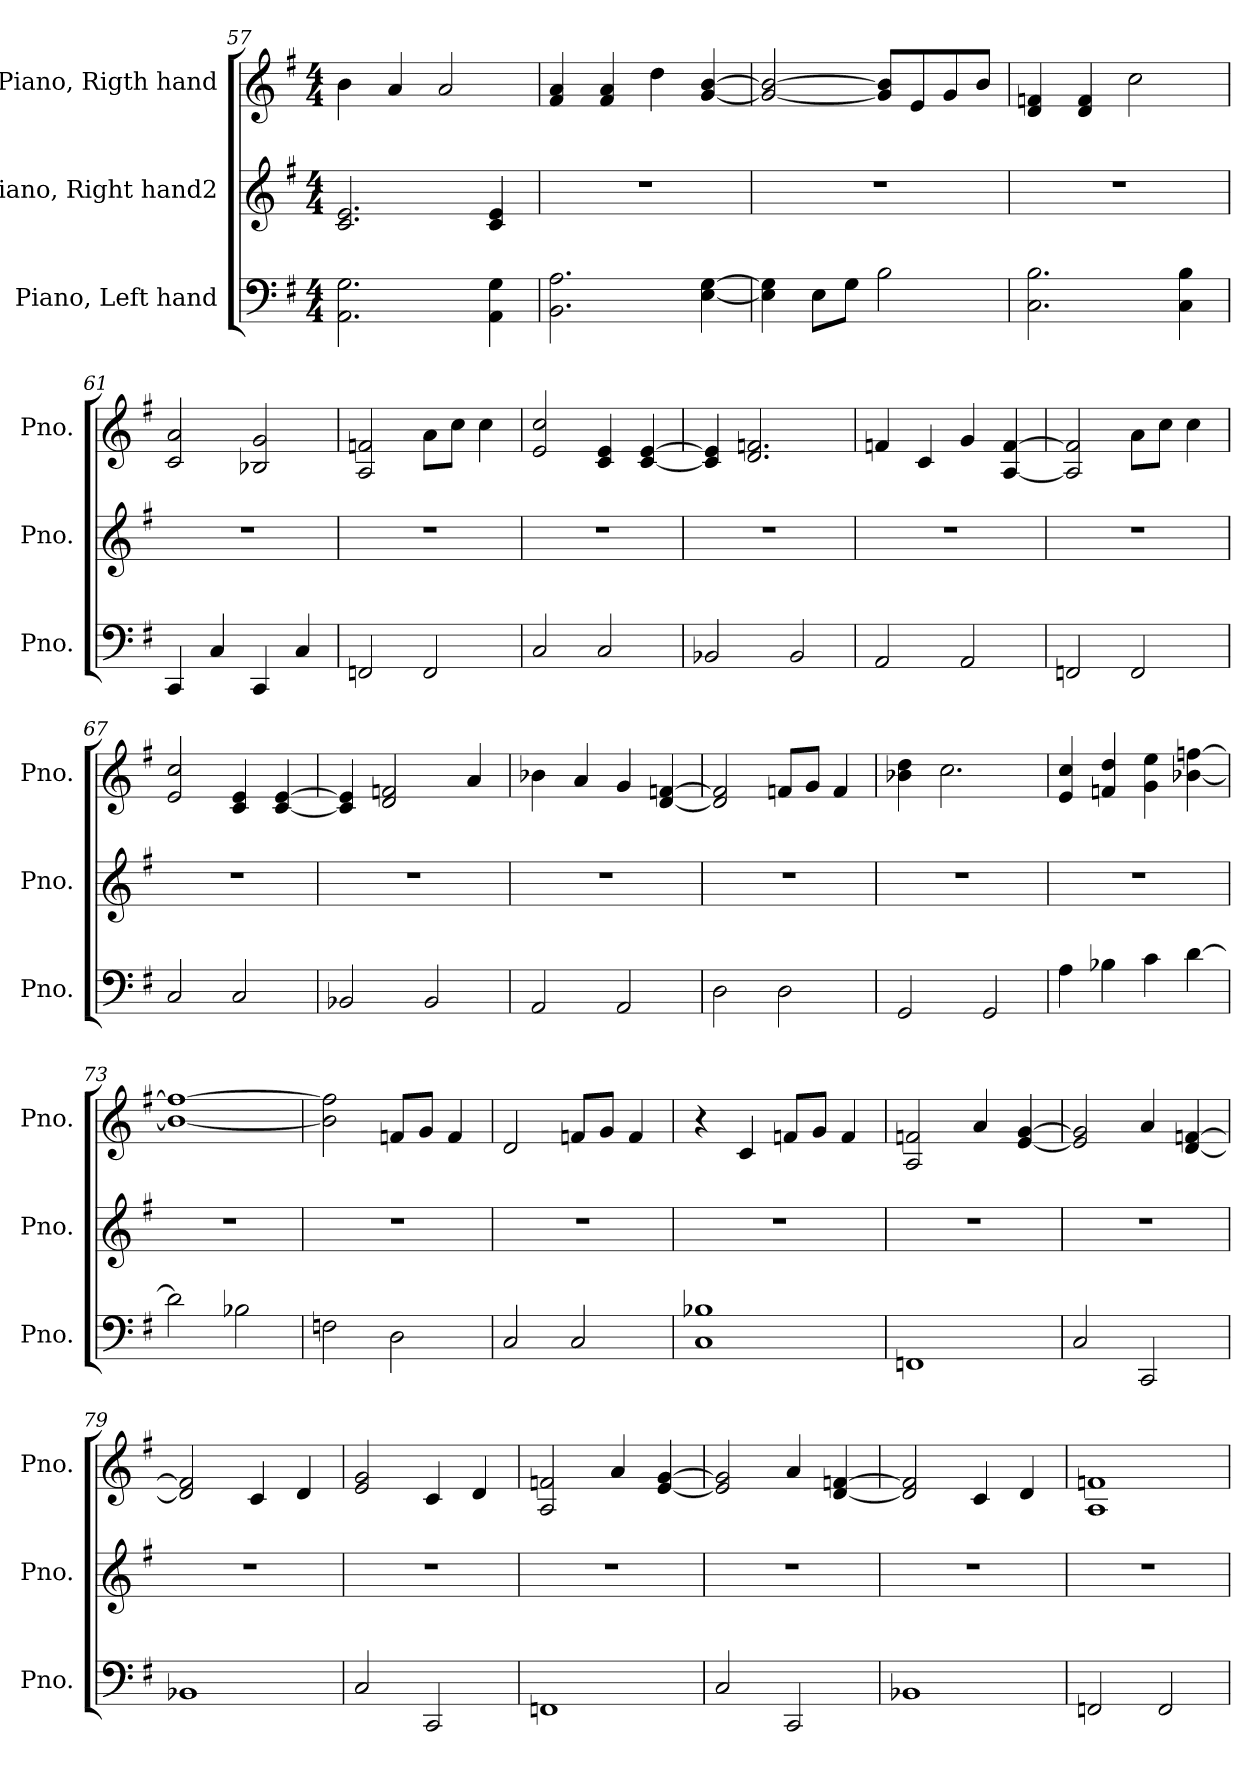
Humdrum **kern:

**kern	**kern	**kern
*part3	*part2	*part1
*staff3	*staff2	*staff1
*I"Piano, Left hand	*I"Piano, Right hand2	*I"Piano, Rigth hand
*I'Pno.	*I'Pno.	*I'Pno.
*clefF4	*clefG2	*clefG2
*k[f#]	*k[f#]	*k[f#]
*M4/4	*M4/4	*M4/4
=57	=57	=57
2.AA\ 2.G\	2.c/ 2.e/	4b\
.	.	4a/
.	.	2a/
4AA\ 4G\	4c/ 4e/	.
=58	=58	=58
2.BB\ 2.A\	1r	4f#/ 4a/
.	.	4f#/ 4a/
.	.	4dd\
[4E\ [4G\	.	[4g/ [4b/
!!LO:PB:g=z
=59	=59	=59
4E\] 4G\]	1r	2g/_ 2b/_
8E\L	.	.
8G\J	.	.
2B\	.	8g/] 8b/]L
.	.	8e/
.	.	8g/
.	.	8b/J
=60	=60	=60
2.C\ 2.B\	1r	4d/ 4fn/
.	.	4d/ 4f/
.	.	2cc\
4C\ 4B\	.	.
=61	=61	=61
4CC/	1r	2c/ 2a/
4C/	.	.
4CC/	.	2B-X/ 2g/
4C/	.	.
=62	=62	=62
2FFn/	1r	2A/ 2fn/
2FF/	.	8a\L
.	.	8cc\J
.	.	4cc\
=63	=63	=63
2C/	1r	2e/ 2cc/
2C/	.	4c/ 4e/
.	.	[4c/ [4e/
=64	=64	=64
2BB-X/	1r	4c/] 4e/]
.	.	2.d/ 2.fn/
2BB-/	.	.
=65	=65	=65
2AA/	1r	4fn/
.	.	4c/
2AA/	.	4g/
.	.	[4A/ [4f/
=66	=66	=66
2FFn/	1r	2A/] 2f/]
2FF/	.	8a\L
.	.	8cc\J
.	.	4cc\
!!LO:LB:g=z
=67	=67	=67
2C/	1r	2e/ 2cc/
2C/	.	4c/ 4e/
.	.	[4c/ [4e/
=68	=68	=68
2BB-X/	1r	4c/] 4e/]
.	.	2d/ 2fn/
2BB-/	.	.
.	.	4a/
=69	=69	=69
2AA/	1r	4b-X\
.	.	4a/
2AA/	.	4g/
.	.	[4d/ [4fn/
=70	=70	=70
2D\	1r	2d/] 2f/]
2D\	.	8fn/L
.	.	8g/J
.	.	4f/
=71	=71	=71
2GG/	1r	4b-X\ 4dd\
.	.	2.cc\
2GG/	.	.
=72	=72	=72
4A\	1r	4e/ 4cc/
4B-X\	.	4fn/ 4dd/
4c\	.	4g\ 4ee\
[4d\	.	[4b-X\ [4ffn\
=73	=73	=73
2d\]	1r	1b-_ 1ff_
2B-X\	.	.
=74	=74	=74
2Fn\	1r	2b-\] 2ff\]
2D\	.	8fn/L
.	.	8g/J
.	.	4f/
!!LO:LB:g=z
=75	=75	=75
2C/	1r	2d/
2C/	.	8fn/L
.	.	8g/J
.	.	4f/
=76	=76	=76
1C 1B-X	1r	4r
.	.	4c/
.	.	8fn/L
.	.	8g/J
.	.	4f/
=77	=77	=77
1FFn	1r	2A/ 2fn/
.	.	4a/
.	.	[4e/ [4g/
=78	=78	=78
2C/	1r	2e/] 2g/]
2CC/	.	4a/
.	.	[4d/ [4fn/
=79	=79	=79
1BB-X	1r	2d/] 2f/]
.	.	4c/
.	.	4d/
=80	=80	=80
2C/	1r	2e/ 2g/
2CC/	.	4c/
.	.	4d/
=81	=81	=81
1FFn	1r	2A/ 2fn/
.	.	4a/
.	.	[4e/ [4g/
=82	=82	=82
2C/	1r	2e/] 2g/]
2CC/	.	4a/
.	.	[4d/ [4fn/
=83	=83	=83
1BB-X	1r	2d/] 2f/]
.	.	4c/
.	.	4d/
!!LO:LB:g=z
=84	=84	=84
2FFn/	1r	1A 1fn
2FF/	.	.
=	=	=
*-	*-	*-
